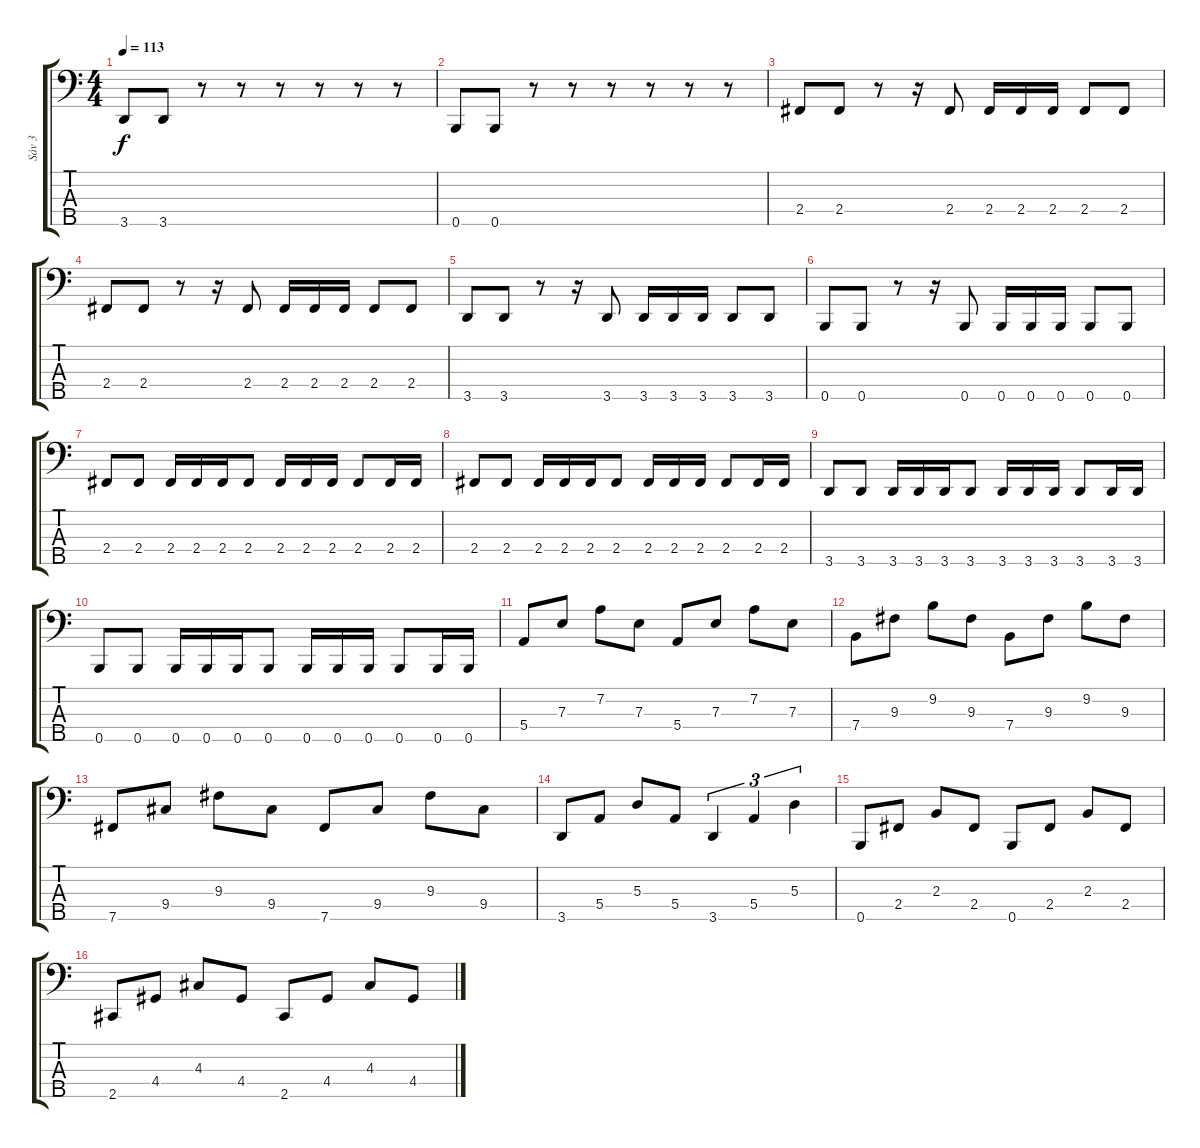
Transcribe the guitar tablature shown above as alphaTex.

\track ("Sáv 3" "Sáv 3") {instrument electricbassfinger}
\staff {score tabs}
\tuning (G2 D2 A1 E1 B0) {hide}
\ts (4 4)
\tempo 113
\clef f4
\ks c
3.5.8{dy f} 3.5.8 r.8 r.8 r.8 r.8 r.8 r.8 |
0.5.8 0.5.8 r.8 r.8 r.8 r.8 r.8 r.8 |
2.4.8 2.4.8 r.8 r.16 2.4.8 2.4.16 2.4.16 2.4.16 2.4.8 2.4.8 |
2.4.8 2.4.8 r.8 r.16 2.4.8 2.4.16 2.4.16 2.4.16 2.4.8 2.4.8 |
3.5.8 3.5.8 r.8 r.16 3.5.8 3.5.16 3.5.16 3.5.16 3.5.8 3.5.8 |
0.5.8 0.5.8 r.8 r.16 0.5.8 0.5.16 0.5.16 0.5.16 0.5.8 0.5.8 |
2.4.8 2.4.8 2.4.16 2.4.16 2.4.16 2.4.8 2.4.16 2.4.16 2.4.16 2.4.8 2.4.16 2.4.16 |
2.4.8 2.4.8 2.4.16 2.4.16 2.4.16 2.4.8 2.4.16 2.4.16 2.4.16 2.4.8 2.4.16 2.4.16 |
3.5.8 3.5.8 3.5.16 3.5.16 3.5.16 3.5.8 3.5.16 3.5.16 3.5.16 3.5.8 3.5.16 3.5.16 |
0.5.8 0.5.8 0.5.16 0.5.16 0.5.16 0.5.8 0.5.16 0.5.16 0.5.16 0.5.8 0.5.16 0.5.16 |
5.4.8 7.3.8 7.2.8 7.3.8 5.4.8 7.3.8 7.2.8 7.3.8 |
7.4.8 9.3.8 9.2.8 9.3.8 7.4.8 9.3.8 9.2.8 9.3.8 |
7.5.8 9.4.8 9.3.8 9.4.8 7.5.8 9.4.8 9.3.8 9.4.8 |
3.5.8 5.4.8 5.3.8 5.4.8 3.5.4{tu (3 2)} 5.4.4{tu (3 2)} 5.3.4{tu (3 2)} |
0.5.8 2.4.8 2.3.8 2.4.8 0.5.8 2.4.8 2.3.8 2.4.8 |
2.5.8 4.4.8 4.3.8 4.4.8 2.5.8 4.4.8 4.3.8 4.4.8
